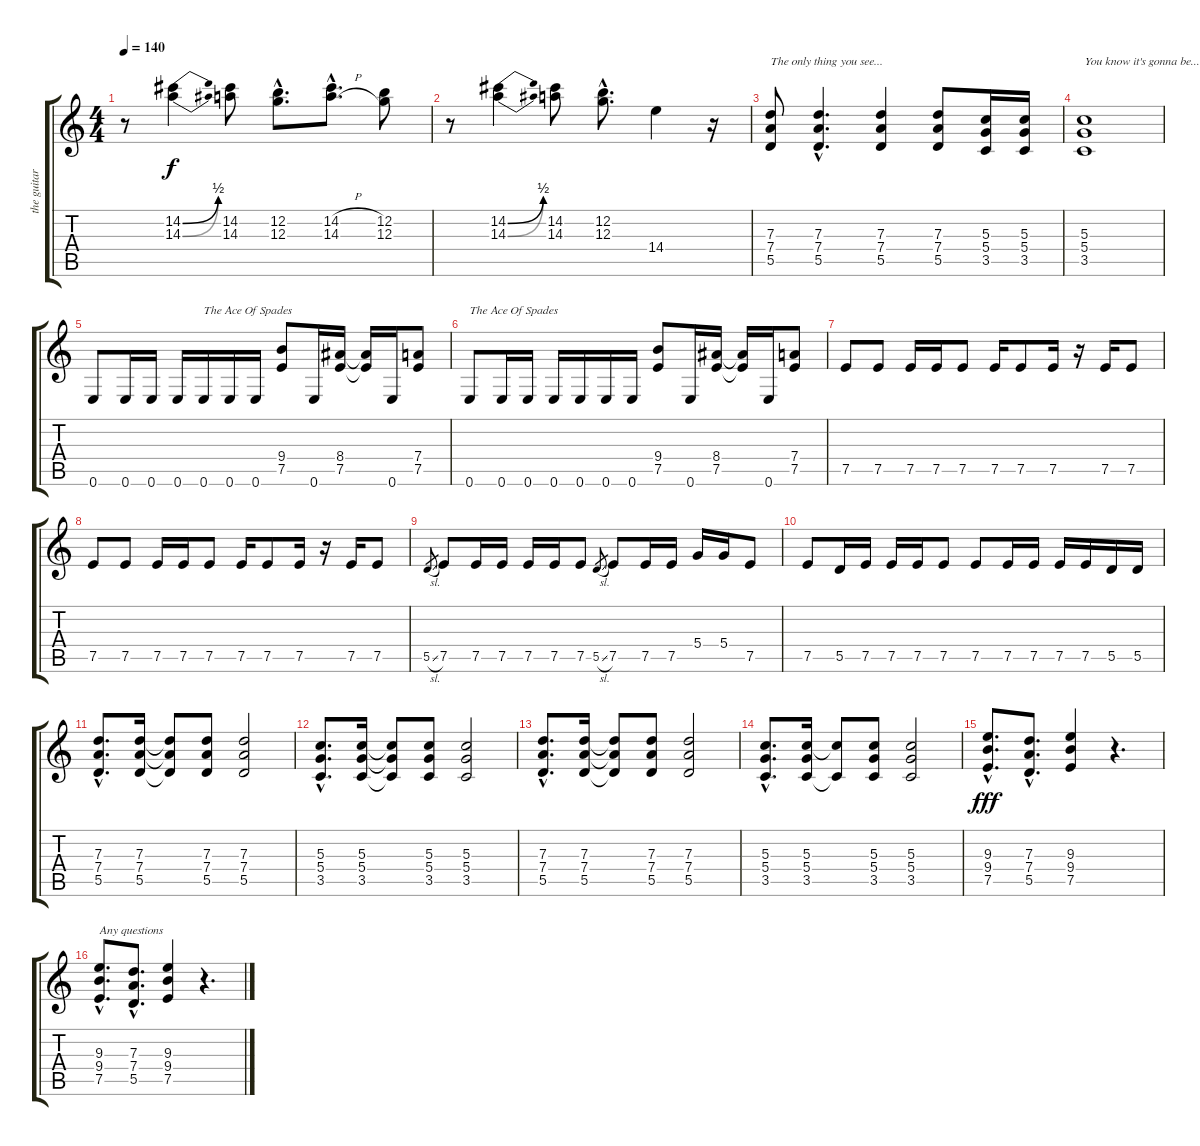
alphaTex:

\track ("the guitar you should be watching" "the guitar") {instrument distortionguitar}
\staff {score tabs}
\tuning (E4 B3 G3 D3 A2 E2) {hide}
\ts (4 4)
\tempo 140
\clef g2
\ks c
r.8{dy f} (14.2{be (bend 0 0 60 2)} 14.3{be (bend 0 0 60 2)}).4 (14.2 14.3).8 (12.2{hac} 12.3{hac}).8{d} (14.2{h hac} 14.3{h hac}).8{d} (12.2 12.3).8 |
r.8 (14.2{be (bend 0 0 60 2)} 14.3{be (bend 0 0 60 2)}).4 (14.2 14.3).8 (12.2{hac} 12.3{hac}).8{d} 14.4.4 r.16 |
(7.3 7.4 5.5).8{txt "The only thing you see..."} (7.3{hac} 7.4{hac} 5.5{hac}).4{d} (7.3 7.4 5.5).4 (7.3 7.4 5.5).8 (5.3 5.4 3.5).16 (5.3 5.4 3.5).16 |
(5.3 5.4 3.5).1{txt "You know it's gonna be..."} |
0.6.8 0.6.16 0.6.16 0.6.16 0.6.16{txt "The Ace Of Spades"} 0.6.16 0.6.16 (9.4 7.5).8 0.6.16 (8.4 7.5).16 (8.4{t} 7.5{t}).16 0.6.16 (7.4 7.5).8 |
0.6.8{txt "The Ace Of Spades"} 0.6.16 0.6.16 0.6.16 0.6.16 0.6.16 0.6.16 (9.4 7.5).8 0.6.16 (8.4 7.5).16 (8.4{t} 7.5{t}).16 0.6.16 (7.4 7.5).8 |
7.5.8 7.5.8 7.5.16 7.5.16 7.5.8 7.5.16 7.5.8 7.5.16 r.16 7.5.16 7.5.8 |
7.5.8 7.5.8 7.5.16 7.5.16 7.5.8 7.5.16 7.5.8 7.5.16 r.16 7.5.16 7.5.8 |
5.5{sl}.8{gr} 7.5.8 7.5.16 7.5.16 7.5.16 7.5.16 7.5.8 5.5{sl}.8{gr} 7.5.8 7.5.16 7.5.16 5.4.16 5.4.16 7.5.8 |
7.5.8 5.5.16 7.5.16 7.5.16 7.5.16 7.5.8 7.5.8 7.5.16 7.5.16 7.5.16 7.5.16 5.5.16 5.5.16 |
(7.3{hac} 7.4{hac} 5.5{hac}).8{d} (7.3 7.4 5.5).16 (7.3{t} 7.4{t} 5.5{t}).8 (7.3 7.4 5.5).8 (7.3 7.4 5.5).2 |
(5.3{hac} 5.4{hac} 3.5{hac}).8{d} (5.3 5.4 3.5).16 (5.3{t} 5.4{t} 3.5{t}).8 (5.3 5.4 3.5).8 (5.3 5.4 3.5).2 |
(7.3{hac} 7.4{hac} 5.5{hac}).8{d} (7.3 7.4 5.5).16 (7.3{t} 7.4{t} 5.5{t}).8 (7.3 7.4 5.5).8 (7.3 7.4 5.5).2 |
(5.3{hac} 5.4{hac} 3.5{hac}).8{d} (5.3 5.4 3.5).16 (5.3{t} 3.5{t}).8 (5.3 5.4 3.5).8 (5.3 5.4 3.5).2 |
(9.3{hac} 9.4{hac} 7.5{hac}).8{d dy fff} (7.3{hac} 7.4{hac} 5.5{hac}).8{d} (9.3 9.4 7.5).4 r.4{d} |
(9.3{hac} 9.4{hac} 7.5{hac}).8{d txt "Any questions"} (7.3{hac} 7.4{hac} 5.5{hac}).8{d} (9.3 9.4 7.5).4 r.4{d}
